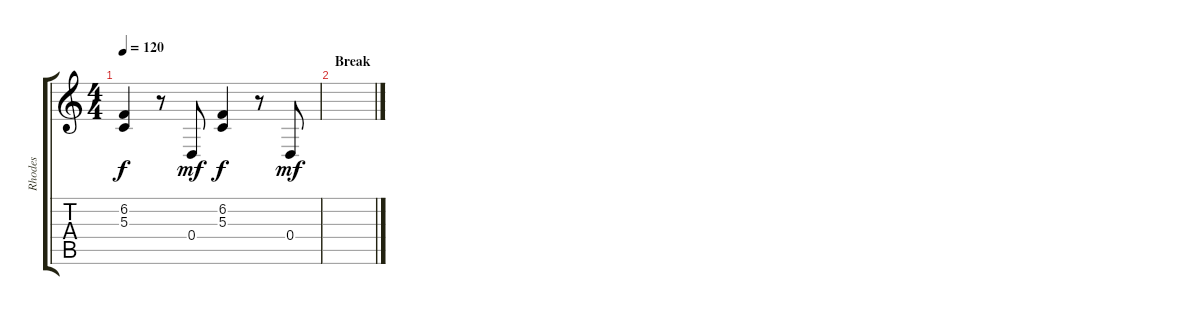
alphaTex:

\track ("Rhodes" "Rhodes") {instrument electricpiano1}
\staff {score tabs}
\tuning (E4 B3 G3 D3 A2 E2) {hide}
\ts (4 4)
\tempo 120
\clef g2
\ks c
(6.2 5.3).4{dy f} r.8 0.4.8{dy mf} (6.2 5.3).4{dy f} r.8 0.4.8{dy mf} |
\section ("" "Break")
